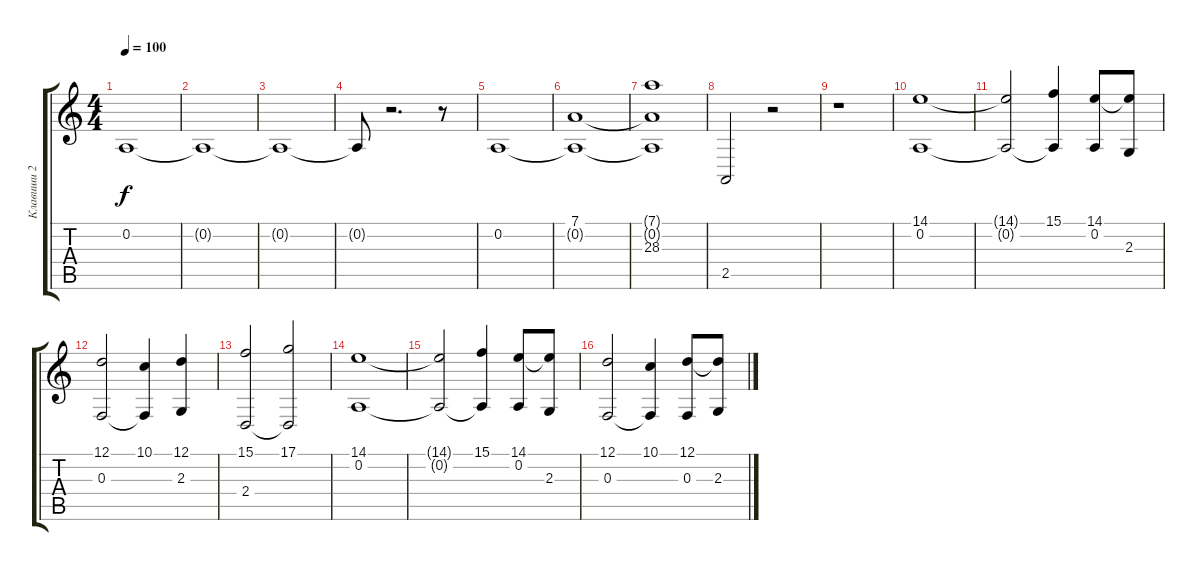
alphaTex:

\track ("Клавиши 2" "Клавиши 2") {instrument choiraahs}
\staff {score tabs}
\tuning (D4 A3 F3 C3 G2 D2) {hide}
\ts (4 4)
\tempo 100
\clef g2
\ks c
0.2{t}.1{dy f} |
0.2{t}.1 |
0.2{t}.1 |
0.2{t}.8 r.2{d} r.8 |
0.2.1 |
(7.1 0.2{t}).1 |
(7.1{t} 0.2{t} 28.3).1 |
2.5.2 r.2 |
r.1 |
(14.1 0.2).1 |
(14.1{t} 0.2{t}).2 (15.1 0.2{t}).4 (14.1 0.2).8 (14.1{t} 2.3).8 |
(12.1 0.3).2 (10.1 0.3{t}).4 (12.1 2.3).4 |
(15.1 2.4).2 (17.1 2.4{t}).2 |
(14.1 0.2).1 |
(14.1{t} 0.2{t}).2 (15.1 0.2{t}).4 (14.1 0.2).8 (14.1{t} 2.3).8 |
(12.1 0.3).2 (10.1 0.3{t}).4 (12.1 0.3).8 (12.1{t} 2.3).8
